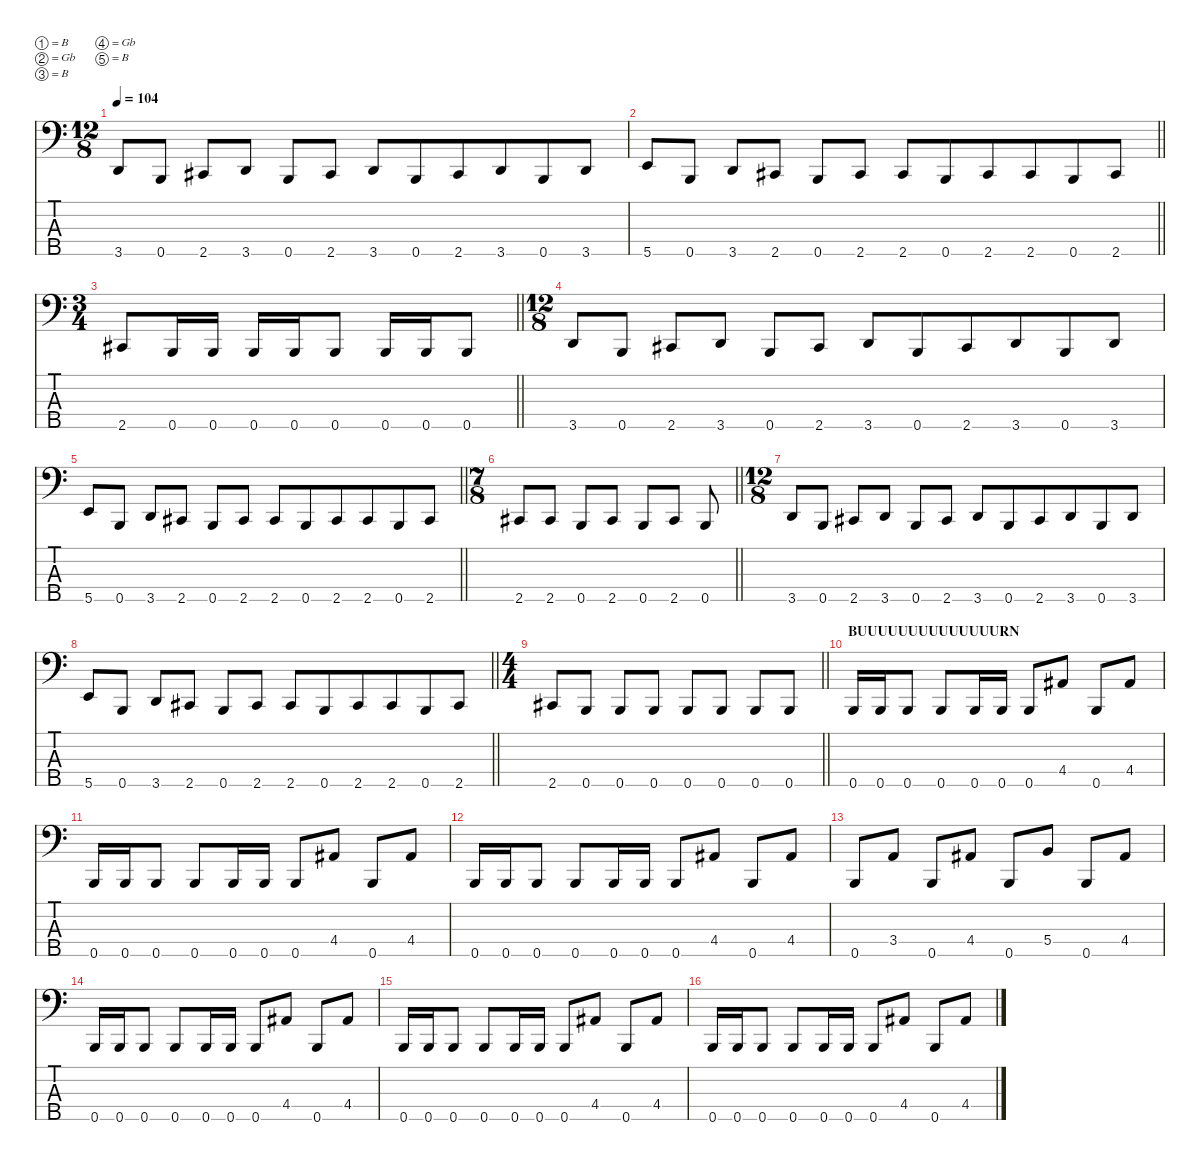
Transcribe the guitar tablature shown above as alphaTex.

\defaultSystemsLayout 4
\hideDynamics
\bracketExtendMode nobrackets
\singleTrackTrackNamePolicy hidden
\multiTrackTrackNamePolicy hidden
\firstSystemTrackNameMode fullname
\firstSystemTrackNameOrientation horizontal
\otherSystemsTrackNameOrientation horizontal
\track ("Electric Bass" "el.bs.") {instrument electricbassfinger}
\staff {score tabs}
\tuning (B2 Gb2 B1 Gb1 B0)
\ts (12 8)
\beaming (8 2 2 2 6)
\tempo 104
\clef f4
\ks c
3.5.8{dy f beam Up} 0.5.8{beam Up} 2.5{acc #}.8{beam Up} 3.5.8{beam Up} 0.5.8{beam Up} 2.5{acc #}.8{beam Up} 3.5.8{beam Up} 0.5.8{beam Up} 2.5{acc #}.8{beam Up} 3.5.8{beam Up} 0.5.8{beam Up} 3.5.8{beam Up} |
\barLineRight lightlight
5.5.8{beam Up} 0.5.8{beam Up} 3.5.8{beam Up} 2.5{acc #}.8{beam Up} 0.5.8{beam Up} 2.5{acc #}.8{beam Up} 2.5{acc #}.8{beam Up} 0.5.8{beam Up} 2.5{acc #}.8{beam Up} 2.5{acc #}.8{beam Up} 0.5.8{beam Up} 2.5{acc #}.8{beam Up} |
\ts (3 4)
\beaming (8 2 2 2 2)
\barLineRight lightlight
2.5{acc #}.8{beam Up} 0.5.16{beam Up} 0.5.16{beam Up} 0.5.16{beam Up} 0.5.16{beam Up} 0.5.8{beam Up} 0.5.16{beam Up} 0.5.16{beam Up} 0.5.8{beam Up} |
\ts (12 8)
\beaming (8 2 2 2 6)
3.5.8{beam Up} 0.5.8{beam Up} 2.5{acc #}.8{beam Up} 3.5.8{beam Up} 0.5.8{beam Up} 2.5{acc #}.8{beam Up} 3.5.8{beam Up} 0.5.8{beam Up} 2.5{acc #}.8{beam Up} 3.5.8{beam Up} 0.5.8{beam Up} 3.5.8{beam Up} |
\barLineRight lightlight
5.5.8{beam Up} 0.5.8{beam Up} 3.5.8{beam Up} 2.5{acc #}.8{beam Up} 0.5.8{beam Up} 2.5{acc #}.8{beam Up} 2.5{acc #}.8{beam Up} 0.5.8{beam Up} 2.5{acc #}.8{beam Up} 2.5{acc #}.8{beam Up} 0.5.8{beam Up} 2.5{acc #}.8{beam Up} |
\ts (7 8)
\beaming (8 2 2 2 2)
\barLineRight lightlight
2.5{acc #}.8{beam Up} 2.5{acc #}.8{beam Up} 0.5.8{beam Up} 2.5{acc #}.8{beam Up} 0.5.8{beam Up} 2.5{acc #}.8{beam Up} 0.5.8{beam Up} |
\ts (12 8)
\beaming (8 2 2 2 6)
3.5.8{beam Up} 0.5.8{beam Up} 2.5{acc #}.8{beam Up} 3.5.8{beam Up} 0.5.8{beam Up} 2.5{acc #}.8{beam Up} 3.5.8{beam Up} 0.5.8{beam Up} 2.5{acc #}.8{beam Up} 3.5.8{beam Up} 0.5.8{beam Up} 3.5.8{beam Up} |
\barLineRight lightlight
5.5.8{beam Up} 0.5.8{beam Up} 3.5.8{beam Up} 2.5{acc #}.8{beam Up} 0.5.8{beam Up} 2.5{acc #}.8{beam Up} 2.5{acc #}.8{beam Up} 0.5.8{beam Up} 2.5{acc #}.8{beam Up} 2.5{acc #}.8{beam Up} 0.5.8{beam Up} 2.5{acc #}.8{beam Up} |
\ts (4 4)
\beaming (8 2 2 2 2)
\barLineRight lightlight
2.5{acc #}.8{beam Up} 0.5.8{beam Up} 0.5.8{beam Up} 0.5.8{beam Up} 0.5.8{beam Up} 0.5.8{beam Up} 0.5.8{beam Up} 0.5.8{beam Up} |
\section ("" "BUUUUUUUUUUUUUURN")
0.5.16{beam Up} 0.5.16{beam Up} 0.5.8{beam Up} 0.5.8{beam Up} 0.5.16{beam Up} 0.5.16{beam Up} 0.5.8{beam Up} 4.4{acc #}.8{beam Up} 0.5.8{beam Up} 4.4{acc #}.8{beam Up} |
0.5.16{beam Up} 0.5.16{beam Up} 0.5.8{beam Up} 0.5.8{beam Up} 0.5.16{beam Up} 0.5.16{beam Up} 0.5.8{beam Up} 4.4{acc #}.8{beam Up} 0.5.8{beam Up} 4.4{acc #}.8{beam Up} |
0.5.16{beam Up} 0.5.16{beam Up} 0.5.8{beam Up} 0.5.8{beam Up} 0.5.16{beam Up} 0.5.16{beam Up} 0.5.8{beam Up} 4.4{acc #}.8{beam Up} 0.5.8{beam Up} 4.4{acc #}.8{beam Up} |
0.5.8{beam Up} 3.4.8{beam Up} 0.5.8{beam Up} 4.4{acc #}.8{beam Up} 0.5.8{beam Up} 5.4.8{beam Up} 0.5.8{beam Up} 4.4{acc #}.8{beam Up} |
0.5.16{beam Up} 0.5.16{beam Up} 0.5.8{beam Up} 0.5.8{beam Up} 0.5.16{beam Up} 0.5.16{beam Up} 0.5.8{beam Up} 4.4{acc #}.8{beam Up} 0.5.8{beam Up} 4.4{acc #}.8{beam Up} |
0.5.16{beam Up} 0.5.16{beam Up} 0.5.8{beam Up} 0.5.8{beam Up} 0.5.16{beam Up} 0.5.16{beam Up} 0.5.8{beam Up} 4.4{acc #}.8{beam Up} 0.5.8{beam Up} 4.4{acc #}.8{beam Up} |
0.5.16{beam Up} 0.5.16{beam Up} 0.5.8{beam Up} 0.5.8{beam Up} 0.5.16{beam Up} 0.5.16{beam Up} 0.5.8{beam Up} 4.4{acc #}.8{beam Up} 0.5.8{beam Up} 4.4{acc #}.8{beam Up}
